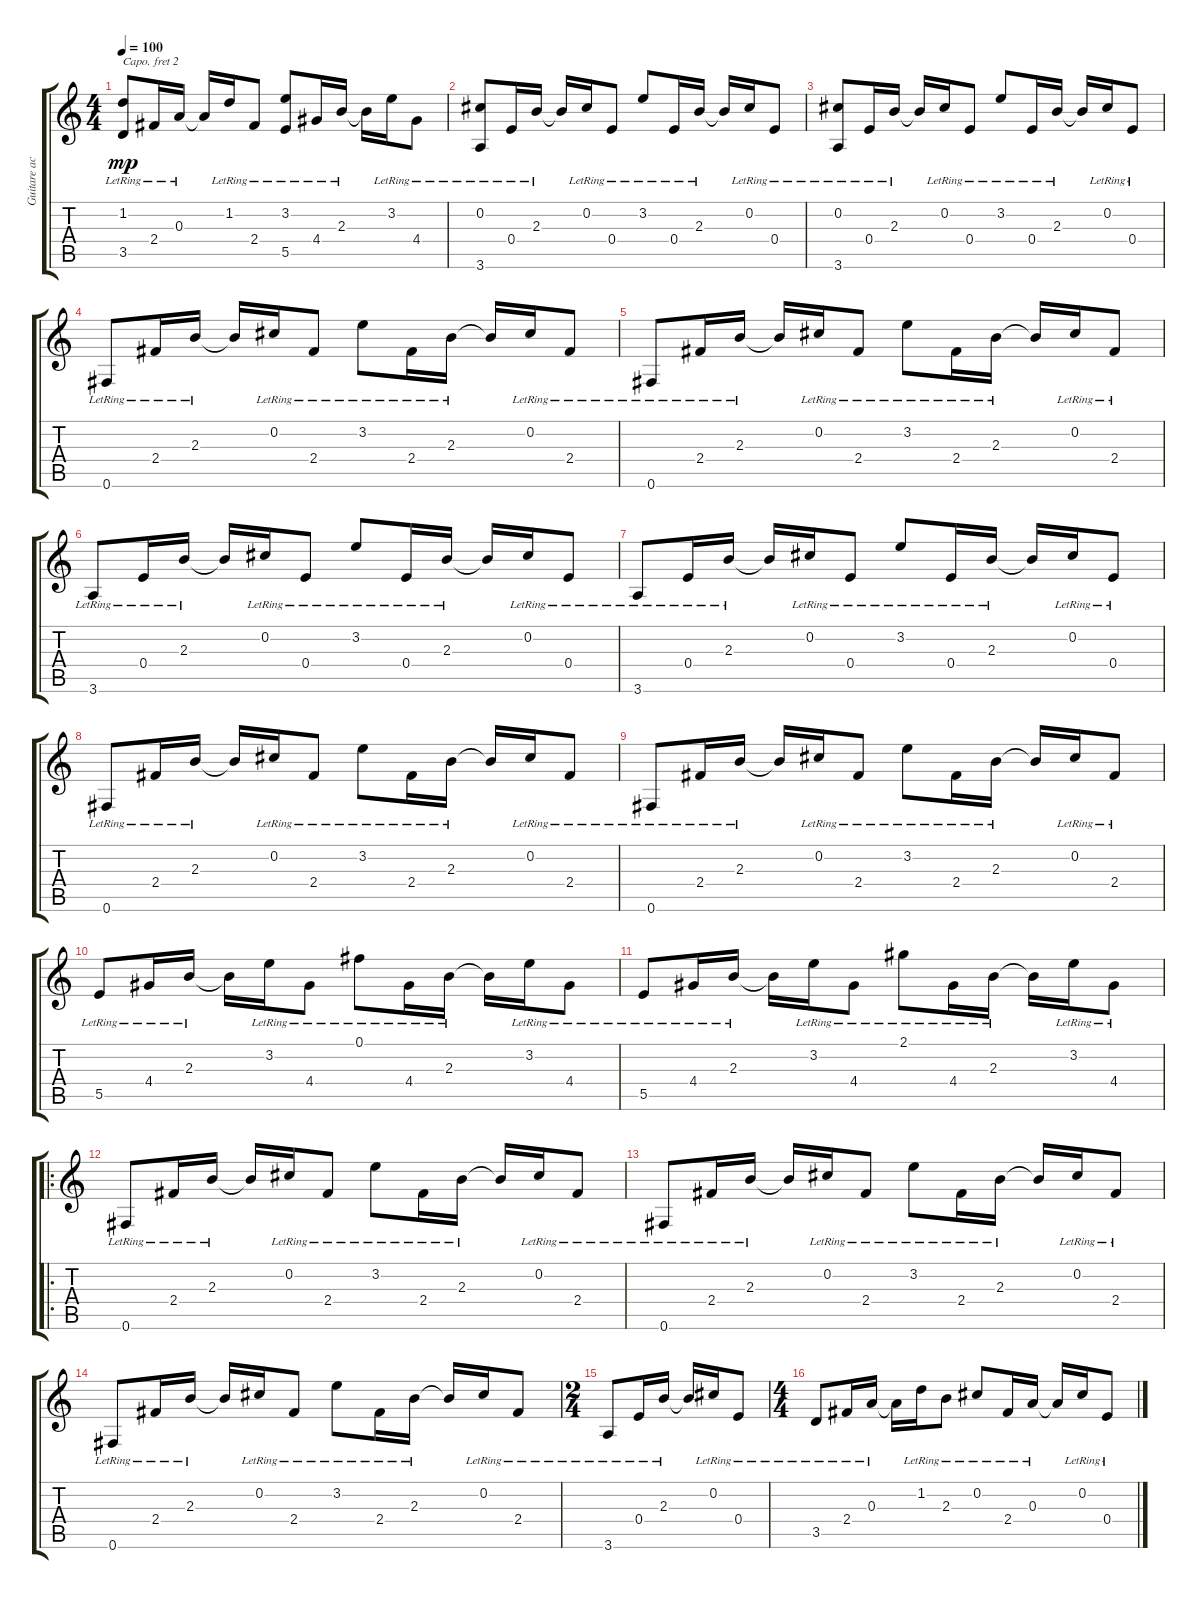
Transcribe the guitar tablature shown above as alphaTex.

\track ("Guitare acc" "Guitare ac") {instrument acousticguitarsteel}
\staff {score tabs}
\capo 2
\tuning (E4 B3 G3 D3 A2 E2) {hide}
\ts (4 4)
\tempo 100
\clef g2
\ks c
(1.2{lr} 3.5{lr}).8{dy mp} 2.4{lr}.16 0.3{lr}.16 0.3{t}.16 1.2{lr}.16 2.4{lr}.8 (3.2{lr} 5.5{lr}).8 4.4{lr}.16 2.3{lr}.16 2.3{t}.16 3.2{lr}.16 4.4{lr}.8 |
(0.2{lr} 3.6{lr}).8 0.4{lr}.16 2.3{lr}.16 2.3{t}.16 0.2{lr}.16 0.4{lr}.8 3.2{lr}.8 0.4{lr}.16 2.3{lr}.16 2.3{t}.16 0.2{lr}.16 0.4{lr}.8 |
(0.2{lr} 3.6{lr}).8 0.4{lr}.16 2.3{lr}.16 2.3{t}.16 0.2{lr}.16 0.4{lr}.8 3.2{lr}.8 0.4{lr}.16 2.3{lr}.16 2.3{t}.16 0.2{lr}.16 0.4{lr}.8 |
0.6{lr}.8 2.4{lr}.16 2.3{lr}.16 2.3{t}.16 0.2{lr}.16 2.4{lr}.8 3.2{lr}.8 2.4{lr}.16 2.3{lr}.16 2.3{t}.16 0.2{lr}.16 2.4{lr}.8 |
0.6{lr}.8 2.4{lr}.16 2.3{lr}.16 2.3{t}.16 0.2{lr}.16 2.4{lr}.8 3.2{lr}.8 2.4{lr}.16 2.3{lr}.16 2.3{t}.16 0.2{lr}.16 2.4{lr}.8 |
3.6{lr}.8 0.4{lr}.16 2.3{lr}.16 2.3{t}.16 0.2{lr}.16 0.4{lr}.8 3.2{lr}.8 0.4{lr}.16 2.3{lr}.16 2.3{t}.16 0.2{lr}.16 0.4{lr}.8 |
3.6{lr}.8 0.4{lr}.16 2.3{lr}.16 2.3{t}.16 0.2{lr}.16 0.4{lr}.8 3.2{lr}.8 0.4{lr}.16 2.3{lr}.16 2.3{t}.16 0.2{lr}.16 0.4{lr}.8 |
0.6{lr}.8 2.4{lr}.16 2.3{lr}.16 2.3{t}.16 0.2{lr}.16 2.4{lr}.8 3.2{lr}.8 2.4{lr}.16 2.3{lr}.16 2.3{t}.16 0.2{lr}.16 2.4{lr}.8 |
0.6{lr}.8 2.4{lr}.16 2.3{lr}.16 2.3{t}.16 0.2{lr}.16 2.4{lr}.8 3.2{lr}.8 2.4{lr}.16 2.3{lr}.16 2.3{t}.16 0.2{lr}.16 2.4{lr}.8 |
5.5{lr}.8 4.4{lr}.16 2.3{lr}.16 2.3{t}.16 3.2{lr}.16 4.4{lr}.8 0.1{lr}.8 4.4{lr}.16 2.3{lr}.16 2.3{t}.16 3.2{lr}.16 4.4{lr}.8 |
5.5{lr}.8 4.4{lr}.16 2.3{lr}.16 2.3{t}.16 3.2{lr}.16 4.4{lr}.8 2.1{lr}.8 4.4{lr}.16 2.3{lr}.16 2.3{t}.16 3.2{lr}.16 4.4{lr}.8 |
\ro
0.6{lr}.8 2.4{lr}.16 2.3{lr}.16 2.3{t}.16 0.2{lr}.16 2.4{lr}.8 3.2{lr}.8 2.4{lr}.16 2.3{lr}.16 2.3{t}.16 0.2{lr}.16 2.4{lr}.8 |
0.6{lr}.8 2.4{lr}.16 2.3{lr}.16 2.3{t}.16 0.2{lr}.16 2.4{lr}.8 3.2{lr}.8 2.4{lr}.16 2.3{lr}.16 2.3{t}.16 0.2{lr}.16 2.4{lr}.8 |
0.6{lr}.8 2.4{lr}.16 2.3{lr}.16 2.3{t}.16 0.2{lr}.16 2.4{lr}.8 3.2{lr}.8 2.4{lr}.16 2.3{lr}.16 2.3{t}.16 0.2{lr}.16 2.4{lr}.8 |
\ts (2 4)
3.6{lr}.8 0.4{lr}.16 2.3{lr}.16 2.3{t}.16 0.2{lr}.16 0.4{lr}.8 |
\ts (4 4)
3.5{lr}.8 2.4{lr}.16 0.3{lr}.16 0.3{t}.16 1.2{lr}.16 2.3{lr}.8 0.2{lr}.8 2.4{lr}.16 0.3{lr}.16 0.3{t}.16 0.2{lr}.16 0.4{lr}.8
